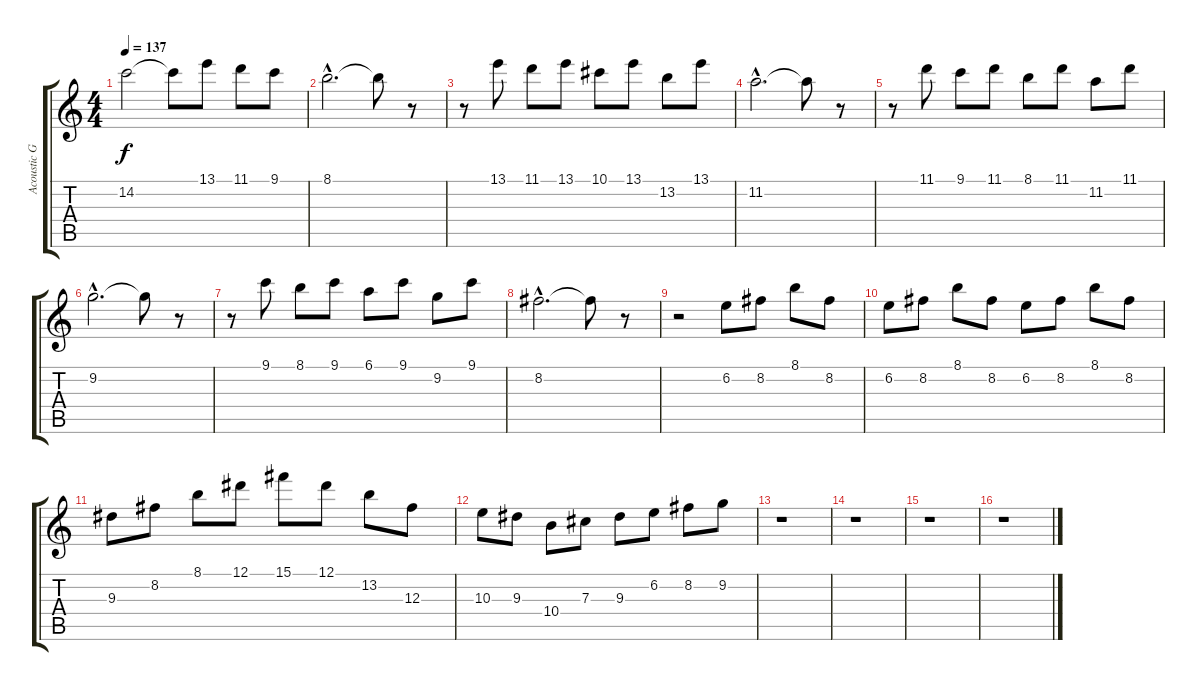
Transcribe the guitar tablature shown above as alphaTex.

\track ("Acoustic Guitar 1" "Acoustic G") {instrument acousticguitarnylon}
\staff {score tabs}
\tuning (Eb4 Bb3 Gb3 Db3 Ab2 Eb2) {hide}
\ts (4 4)
\tempo 137
\clef g2
\ks c
14.2.2{dy f} 14.2{t}.8 13.1.8 11.1.8 9.1.8 |
8.1{hac}.2{d} 8.1{t}.8 r.8 |
r.8 13.1.8 11.1.8 13.1.8 10.1.8 13.1.8 13.2.8 13.1.8 |
11.2{hac}.2{d} 11.2{t}.8 r.8 |
r.8 11.1.8 9.1.8 11.1.8 8.1.8 11.1.8 11.2.8 11.1.8 |
9.2{hac}.2{d} 9.2{t}.8 r.8 |
r.8 9.1.8 8.1.8 9.1.8 6.1.8 9.1.8 9.2.8 9.1.8 |
8.2{hac}.2{d} 8.2{t}.8 r.8 |
r.2 6.2.8 8.2.8 8.1.8 8.2.8 |
6.2.8 8.2.8 8.1.8 8.2.8 6.2.8 8.2.8 8.1.8 8.2.8 |
9.3.8 8.2.8 8.1.8 12.1.8 15.1.8 12.1.8 13.2.8 12.3.8 |
10.3.8 9.3.8 10.4.8 7.3.8 9.3.8 6.2.8 8.2.8 9.2.8 |
r.1 |
r.1 |
r.1 |
r.1
